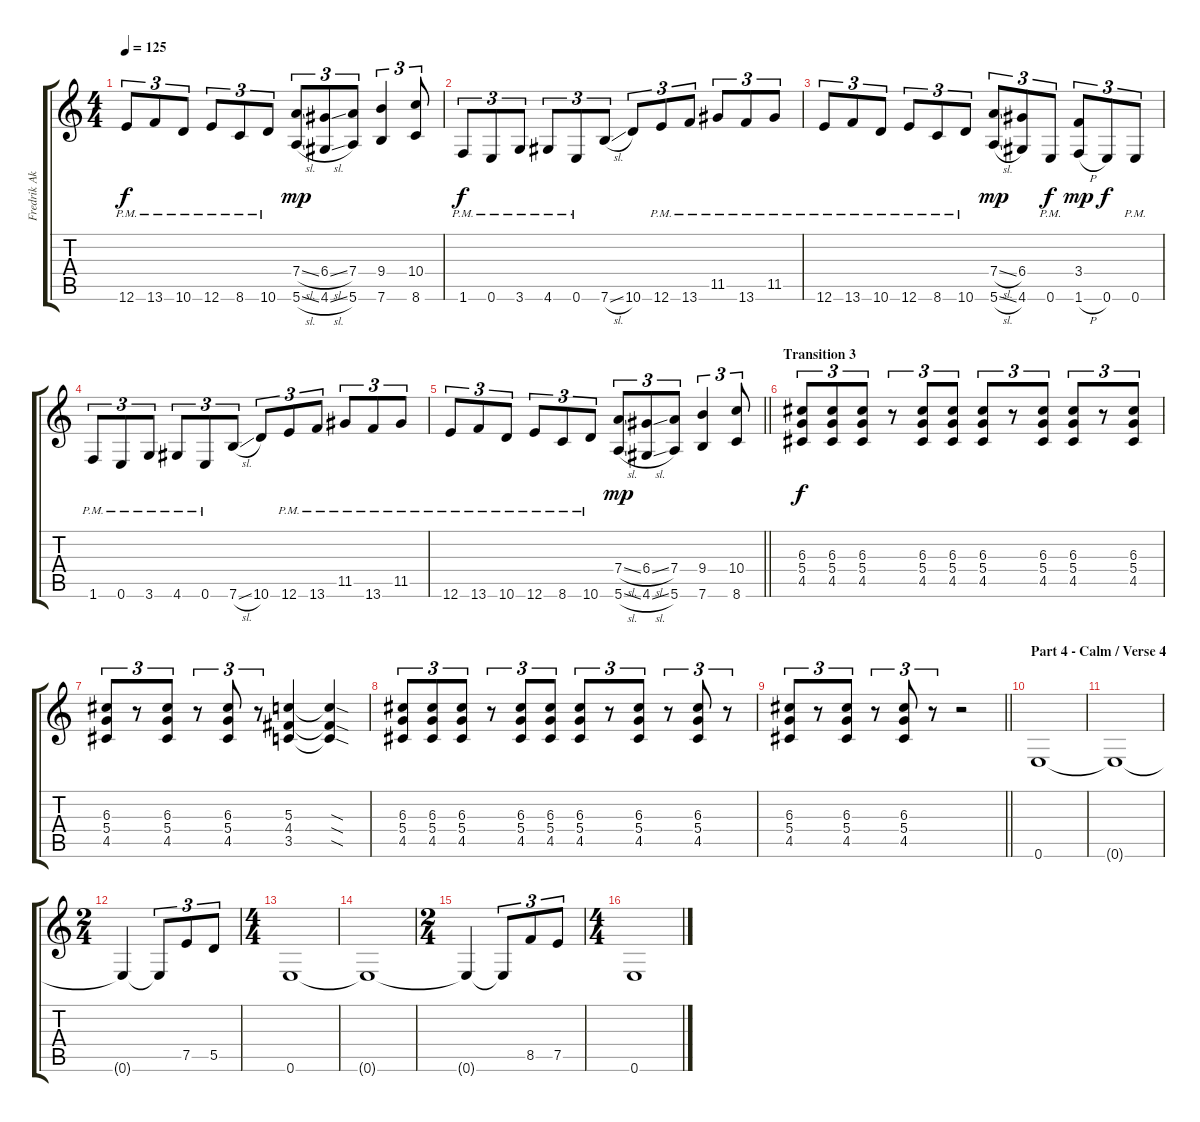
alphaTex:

\track ("Fredrik Akesson" "Fredrik Ak") {instrument electricguitarjazz}
\staff {score tabs}
\tuning (E4 B3 G3 D3 A2 E2) {hide}
\ts (4 4)
\tempo 125
\clef g2
\ks c
12.6{pm}.8{tu (3 2) dy f} 13.6{pm}.8{tu (3 2)} 10.6{pm}.8{tu (3 2)} 12.6{pm}.8{tu (3 2)} 8.6{pm}.8{tu (3 2)} 10.6{pm}.8{tu (3 2)} (7.4{sl} 5.6{sl}).8{tu (3 2) dy mp} (6.4{sl} 4.6{sl}).8{tu (3 2)} (7.4 5.6).8{tu (3 2)} (9.4 7.6).4{tu (3 2)} (10.4 8.6).8{tu (3 2)} |
1.6{pm}.8{tu (3 2) dy f} 0.6{pm}.8{tu (3 2)} 3.6{pm}.8{tu (3 2)} 4.6{pm}.8{tu (3 2)} 0.6{pm}.8{tu (3 2)} 7.6{sl}.8{tu (3 2)} 10.6.8{tu (3 2)} 12.6{pm}.8{tu (3 2)} 13.6{pm}.8{tu (3 2)} 11.5{pm}.8{tu (3 2)} 13.6{pm}.8{tu (3 2)} 11.5{pm}.8{tu (3 2)} |
12.6{pm}.8{tu (3 2)} 13.6{pm}.8{tu (3 2)} 10.6{pm}.8{tu (3 2)} 12.6{pm}.8{tu (3 2)} 8.6{pm}.8{tu (3 2)} 10.6{pm}.8{tu (3 2)} (7.4{sl} 5.6{sl}).8{tu (3 2) dy mp} (6.4 4.6).8{tu (3 2)} 0.6{pm}.8{tu (3 2) dy f} (3.4 1.6{h}).8{tu (3 2) dy mp} 0.6.8{tu (3 2) dy f} 0.6{pm}.8{tu (3 2)} |
1.6{pm}.8{tu (3 2)} 0.6{pm}.8{tu (3 2)} 3.6{pm}.8{tu (3 2)} 4.6{pm}.8{tu (3 2)} 0.6{pm}.8{tu (3 2)} 7.6{sl}.8{tu (3 2)} 10.6.8{tu (3 2)} 12.6{pm}.8{tu (3 2)} 13.6{pm}.8{tu (3 2)} 11.5{pm}.8{tu (3 2)} 13.6{pm}.8{tu (3 2)} 11.5{pm}.8{tu (3 2)} |
\barLineRight lightlight
12.6{pm}.8{tu (3 2)} 13.6{pm}.8{tu (3 2)} 10.6{pm}.8{tu (3 2)} 12.6{pm}.8{tu (3 2)} 8.6{pm}.8{tu (3 2)} 10.6{pm}.8{tu (3 2)} (7.4{sl} 5.6{sl}).8{tu (3 2) dy mp} (6.4{sl} 4.6{sl}).8{tu (3 2)} (7.4 5.6).8{tu (3 2)} (9.4 7.6).4{tu (3 2)} (10.4 8.6).8{tu (3 2)} |
\section ("" "Transition 3")
(6.3 5.4 4.5).8{tu (3 2) dy f volume 8} (6.3 5.4 4.5).8{tu (3 2)} (6.3 5.4 4.5).8{tu (3 2)} r.8{tu (3 2)} (6.3 5.4 4.5).8{tu (3 2)} (6.3 5.4 4.5).8{tu (3 2)} (6.3 5.4 4.5).8{tu (3 2)} r.8{tu (3 2)} (6.3 5.4 4.5).8{tu (3 2)} (6.3 5.4 4.5).8{tu (3 2)} r.8{tu (3 2)} (6.3 5.4 4.5).8{tu (3 2)} |
(6.3 5.4 4.5).8{tu (3 2)} r.8{tu (3 2)} (6.3 5.4 4.5).8{tu (3 2)} r.8{tu (3 2)} (6.3 5.4 4.5).8{tu (3 2)} r.8{tu (3 2)} (5.3 4.4 3.5).4 (5.3{sod t} 4.4{sod t} 3.5{sod t}).4 |
(6.3 5.4 4.5).8{tu (3 2)} (6.3 5.4 4.5).8{tu (3 2)} (6.3 5.4 4.5).8{tu (3 2)} r.8{tu (3 2)} (6.3 5.4 4.5).8{tu (3 2)} (6.3 5.4 4.5).8{tu (3 2)} (6.3 5.4 4.5).8{tu (3 2)} r.8{tu (3 2)} (6.3 5.4 4.5).8{tu (3 2)} r.8{tu (3 2)} (6.3 5.4 4.5).8{tu (3 2)} r.8{tu (3 2)} |
\barLineRight lightlight
(6.3 5.4 4.5).8{tu (3 2)} r.8{tu (3 2)} (6.3 5.4 4.5).8{tu (3 2)} r.8{tu (3 2)} (6.3 5.4 4.5).8{tu (3 2)} r.8{tu (3 2)} r.2{volume 10 instrument overdrivenguitar} |
\section ("" "Part 4 - Calm / Verse 4")
0.6.1{volume 4} |
0.6{t}.1 |
\ts (2 4)
0.6{t}.4 0.6{t}.8{tu (3 2)} 7.5.8{tu (3 2) volume 10} 5.5.8{tu (3 2)} |
\ts (4 4)
0.6.1{volume 4} |
0.6{t}.1 |
\ts (2 4)
0.6{t}.4 0.6{t}.8{tu (3 2)} 8.5.8{tu (3 2) volume 10} 7.5.8{tu (3 2)} |
\ts (4 4)
0.6.1{volume 4}
